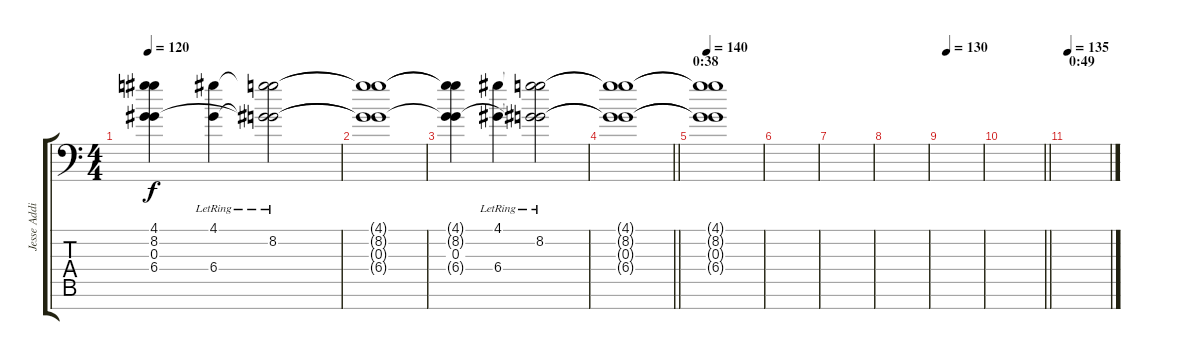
\track ("Jesse Additional" "Jesse Addi") {instrument distortionguitar}
\staff {score tabs}
\tuning (E4 B3 G3 D3 A2 E2 A1) {hide}
\ts (4 4)
\tempo 120
\clef f4
\ks c
(4.1{t} 8.2{t} 0.3 6.4{t}).4{dy f} (4.1{lr} 6.4{lr}).4 (4.1{t} 8.2{lr} 0.3{t} 6.4{t}).2 |
(4.1{t} 8.2{t} 0.3{t} 6.4{t}).1 |
(4.1{t} 8.2{t} 0.3 6.4{t}).4 (4.1{lr} 6.4{lr}).4 (4.1{t} 8.2{lr} 0.3{t} 6.4{t}).2 |
\barLineRight lightlight
(4.1{t} 8.2{t} 0.3{t} 6.4{t}).1 |
\section ("" "0:38")
\tempo 140
(4.1{t} 8.2{t} 0.3{t} 6.4{t}).1{volume 0} |
|
|
|
\tempo (130 0.125)
|
\barLineRight lightlight
|
\section ("" "0:49")
\tempo 135
